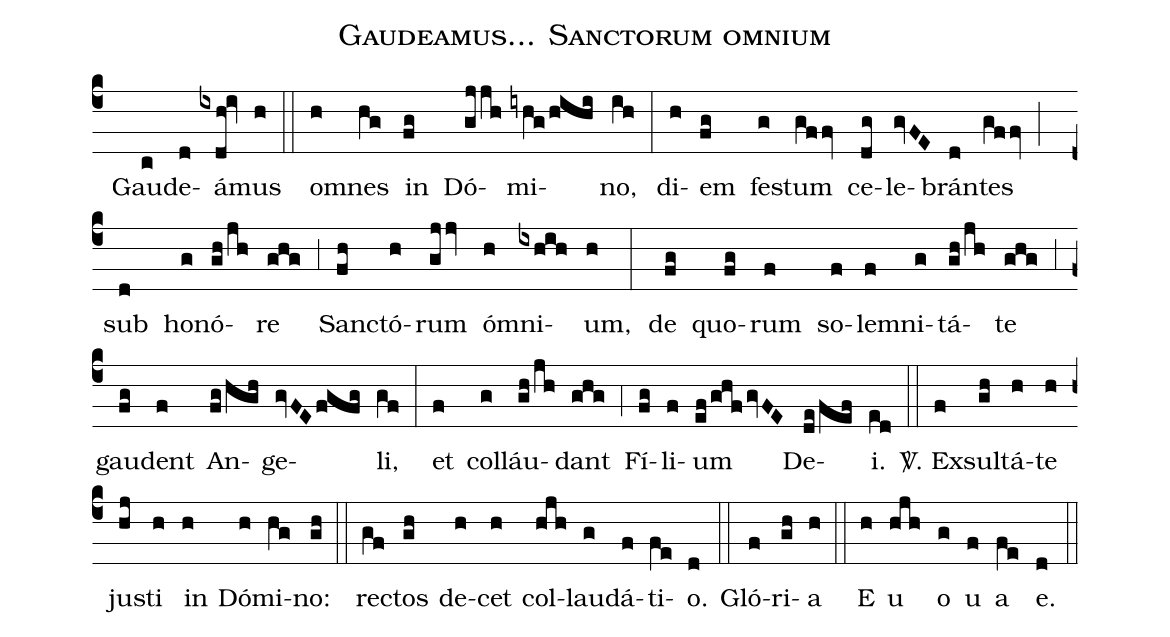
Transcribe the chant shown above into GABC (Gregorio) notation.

name:Gaudeamus... Sanctorum omnium;
mode:I;
office-part:Introitus;
%%
(c4) () Gau(c)de(d)á(ixdh!iv)mus(h) (::) o(h)mnes(hg) in(fg) Dó(gjjh)mi(iyhg/hihi)no,(ih) (:) di(h)em(fg) fe(g)stum(gffv) ce(dg)le(gvFE)brán(d)tes(gffv) (;) sub(d) ho(g)nó(gh/jh)re(ghg) (,3) San(fh)ctó(h)rum(gjjv) ó(h)mni(ixhih)um,(h) (:) de(fg) quo(fg)rum(f) so(f)le(f)mni(g)tá(gh/jh)te(ghg) (,3) gau(fg)dent(f) An(fg/hgh)ge(gvFE/fgfg)li,(gf) (:) et(f) col(g)láu(gh/jh)dant(ghg) (,4) Fí(fg)li(f)um(ef/ghf/gvFE) De(de/fef)i.(ed) (::) <sp>V/</sp>. Ex(f)sul(gh)tá(h)te(h) ju(hj)sti(h) in(h) Dó(h)mi(hg)no:(gh) (::) re(gf)ctos(gh) de(h)cet(h) col(hjh)lau(g)dá(f)ti(fe)o.(d) (::) Gló(f)ri(gh)a(h) (::) E(h) u(hjh) o(g) u(f) a(fe) e.(d) (::)
